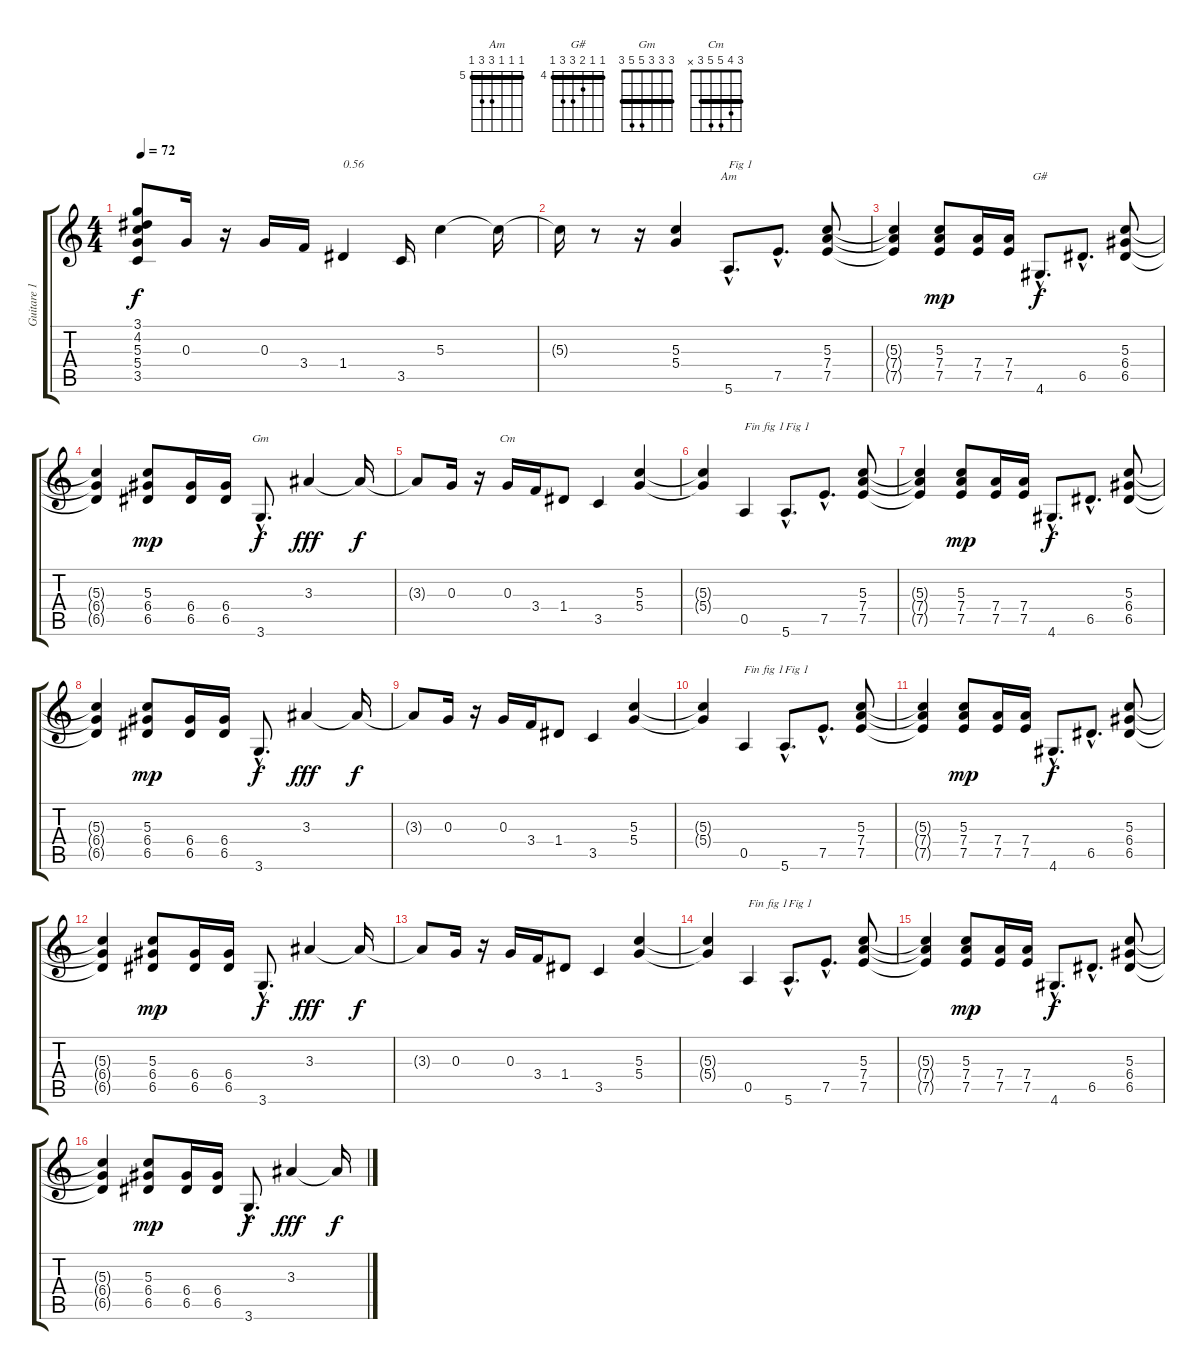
\track ("Guitare 1 delay solo" "Guitare 1 ") {instrument electricguitarclean}
\staff {score tabs}
\tuning (E4 B3 G3 D3 A2 E2) {hide}
\chord ("Am" 5 5 5 7 7 5) {firstfret 5 barre 5}
\chord ("G#" 4 4 5 6 6 4) {firstfret 4 barre 4}
\chord ("Gm" 3 3 3 5 5 3) {barre 3}
\chord ("Cm" 3 4 5 5 3 x) {barre 3}
\ts (4 4)
\tempo 72
\clef g2
\ks c
(3.1{t} 4.2{t} 5.3{t} 5.4{t} 3.5{t}).8{dy f} 0.3.16 r.16 0.3.16 3.4.16 1.4.4{txt "0.56"} 3.5.16 5.3.4 5.3{t}.16 |
5.3{t}.16 r.8 r.16 (5.3 5.4).4 5.6{hac}.8{d ch "Am" txt "Fig 1"} 7.5{hac}.8{d} (5.3 7.4 7.5).8 |
(5.3{t} 7.4{t} 7.5{t}).4 (5.3 7.4 7.5).8{dy mp} (7.4 7.5).16 (7.4 7.5).16 4.6{hac}.8{d ch "G#" dy f} 6.5{hac}.8{d} (5.3 6.4 6.5).8 |
(5.3{t} 6.4{t} 6.5{t}).4 (5.3 6.4 6.5).8{dy mp} (6.4 6.5).16 (6.4 6.5).16 3.6{hac}.8{d ch "Gm" dy f} 3.3.4{dy fff} 3.3{t}.16{dy f} |
3.3{t}.8 0.3.16 r.16 0.3.16{ch "Cm"} 3.4.16 1.4.8 3.5.4 (5.3 5.4).4 |
(5.3{t} 5.4{t}).4 0.5.4{txt "Fin fig 1"} 5.6{hac}.8{d txt "Fig 1"} 7.5{hac}.8{d} (5.3 7.4 7.5).8 |
(5.3{t} 7.4{t} 7.5{t}).4 (5.3 7.4 7.5).8{dy mp} (7.4 7.5).16 (7.4 7.5).16 4.6{hac}.8{d dy f} 6.5{hac}.8{d} (5.3 6.4 6.5).8 |
(5.3{t} 6.4{t} 6.5{t}).4 (5.3 6.4 6.5).8{dy mp} (6.4 6.5).16 (6.4 6.5).16 3.6{hac}.8{d dy f} 3.3.4{dy fff} 3.3{t}.16{dy f} |
3.3{t}.8 0.3.16 r.16 0.3.16 3.4.16 1.4.8 3.5.4 (5.3 5.4).4 |
(5.3{t} 5.4{t}).4 0.5.4{txt "Fin fig 1"} 5.6{hac}.8{d txt "Fig 1"} 7.5{hac}.8{d} (5.3 7.4 7.5).8 |
(5.3{t} 7.4{t} 7.5{t}).4 (5.3 7.4 7.5).8{dy mp} (7.4 7.5).16 (7.4 7.5).16 4.6{hac}.8{d dy f} 6.5{hac}.8{d} (5.3 6.4 6.5).8 |
(5.3{t} 6.4{t} 6.5{t}).4 (5.3 6.4 6.5).8{dy mp} (6.4 6.5).16 (6.4 6.5).16 3.6{hac}.8{d dy f} 3.3.4{dy fff} 3.3{t}.16{dy f} |
3.3{t}.8 0.3.16 r.16 0.3.16 3.4.16 1.4.8 3.5.4 (5.3 5.4).4 |
(5.3{t} 5.4{t}).4 0.5.4{txt "Fin fig 1"} 5.6{hac}.8{d txt "Fig 1"} 7.5{hac}.8{d} (5.3 7.4 7.5).8 |
(5.3{t} 7.4{t} 7.5{t}).4 (5.3 7.4 7.5).8{dy mp} (7.4 7.5).16 (7.4 7.5).16 4.6{hac}.8{d dy f} 6.5{hac}.8{d} (5.3 6.4 6.5).8 |
(5.3{t} 6.4{t} 6.5{t}).4 (5.3 6.4 6.5).8{dy mp} (6.4 6.5).16 (6.4 6.5).16 3.6{hac}.8{d dy f} 3.3.4{dy fff} 3.3{t}.16{dy f}
